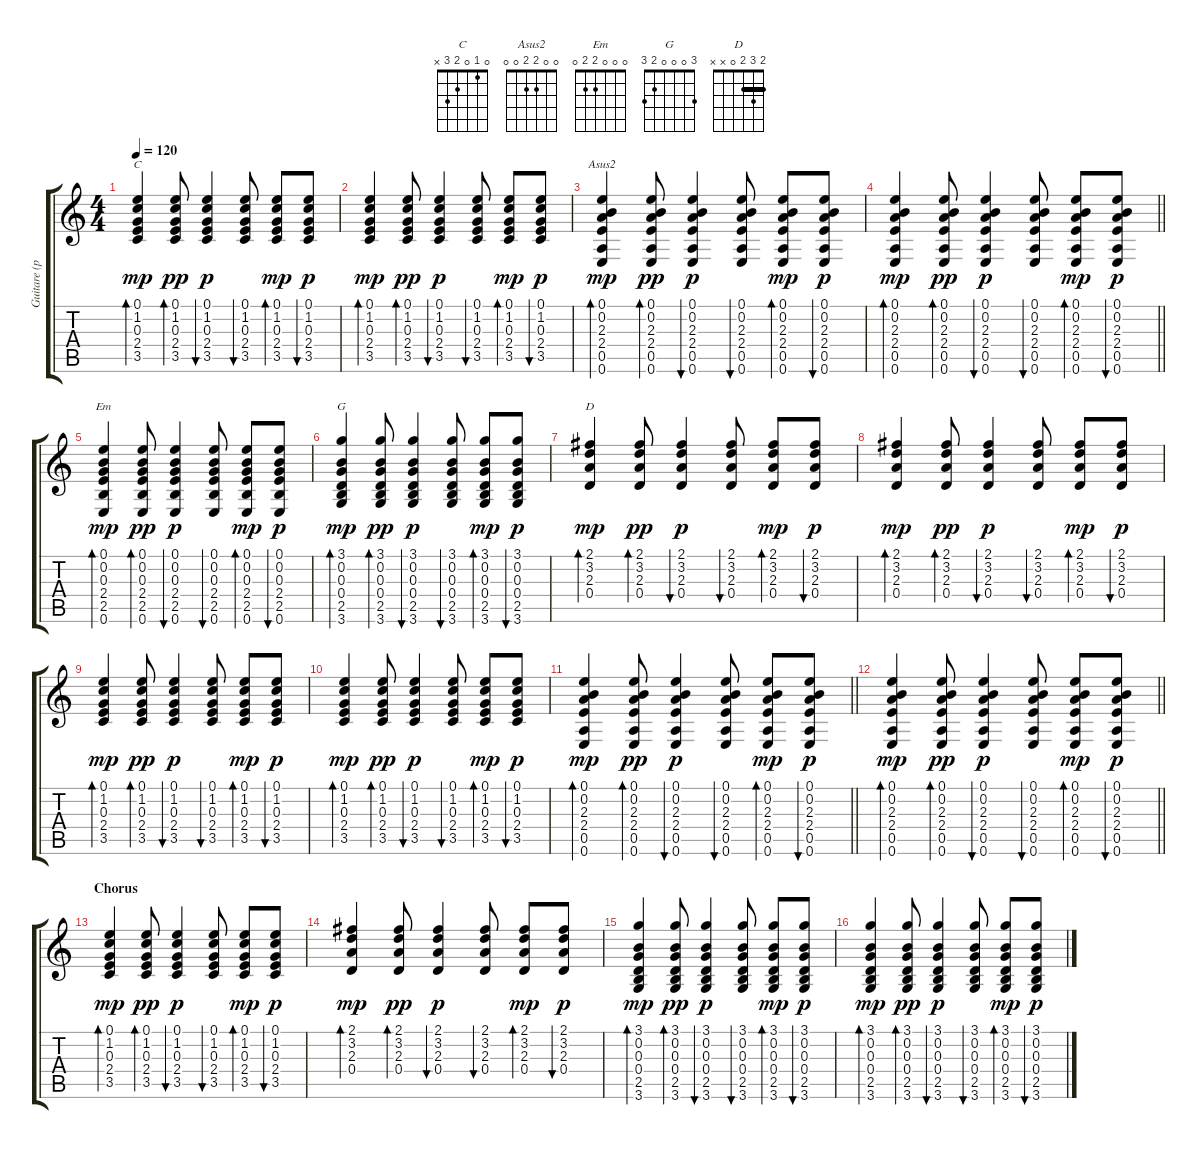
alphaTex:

\track ("Guitare (perso)" "Guitare (p") {instrument acousticguitarsteel}
\staff {score tabs}
\tuning (E4 B3 G3 D3 A2 E2) {hide}
\chord ("C" 0 1 0 2 3 x)
\chord ("Asus2" 0 0 2 2 0 0)
\chord ("Em" 0 0 0 2 2 0)
\chord ("G" 3 0 0 0 2 3)
\chord ("D" 2 3 2 0 x x) {barre 2}
\ts (4 4)
\tempo 120
\clef g2
\ks c
(0.1 1.2 0.3 2.4 3.5).4{bd 60 ch "C" dy mp} (0.1 1.2 0.3 2.4 3.5).8{bd 60 dy pp} (0.1 1.2 0.3 2.4 3.5).4{bu 60 dy p} (0.1 1.2 0.3 2.4 3.5).8{bu 60} (0.1 1.2 0.3 2.4 3.5).8{bd 60 dy mp} (0.1 1.2 0.3 2.4 3.5).8{bu 60 dy p} |
(0.1 1.2 0.3 2.4 3.5).4{bd 60 dy mp} (0.1 1.2 0.3 2.4 3.5).8{bd 60 dy pp} (0.1 1.2 0.3 2.4 3.5).4{bu 60 dy p} (0.1 1.2 0.3 2.4 3.5).8{bu 60} (0.1 1.2 0.3 2.4 3.5).8{bd 60 dy mp} (0.1 1.2 0.3 2.4 3.5).8{bu 60 dy p} |
(0.1 0.2 2.3 2.4 0.5 0.6).4{bd 60 ch "Asus2" dy mp} (0.1 0.2 2.3 2.4 0.5 0.6).8{bd 60 dy pp} (0.1 0.2 2.3 2.4 0.5 0.6).4{bu 60 dy p} (0.1 0.2 2.3 2.4 0.5 0.6).8{bu 60} (0.1 0.2 2.3 2.4 0.5 0.6).8{bd 60 dy mp} (0.1 0.2 2.3 2.4 0.5 0.6).8{bu 60 dy p} |
\barLineRight lightlight
(0.1 0.2 2.3 2.4 0.5 0.6).4{bd 60 dy mp} (0.1 0.2 2.3 2.4 0.5 0.6).8{bd 60 dy pp} (0.1 0.2 2.3 2.4 0.5 0.6).4{bu 60 dy p} (0.1 0.2 2.3 2.4 0.5 0.6).8{bu 60} (0.1 0.2 2.3 2.4 0.5 0.6).8{bd 60 dy mp} (0.1 0.2 2.3 2.4 0.5 0.6).8{bu 60 dy p} |
(0.1 0.2 0.3 2.4 2.5 0.6).4{bd 60 ch "Em" dy mp} (0.1 0.2 0.3 2.4 2.5 0.6).8{bd 60 dy pp} (0.1 0.2 0.3 2.4 2.5 0.6).4{bu 60 dy p} (0.1 0.2 0.3 2.4 2.5 0.6).8{bu 60} (0.1 0.2 0.3 2.4 2.5 0.6).8{bd 60 dy mp} (0.1 0.2 0.3 2.4 2.5 0.6).8{bu 60 dy p} |
(3.1 0.2 0.3 0.4 2.5 3.6).4{bd 60 ch "G" dy mp} (3.1 0.2 0.3 0.4 2.5 3.6).8{bd 60 dy pp} (3.1 0.2 0.3 0.4 2.5 3.6).4{bu 60 dy p} (3.1 0.2 0.3 0.4 2.5 3.6).8{bu 60} (3.1 0.2 0.3 0.4 2.5 3.6).8{bd 60 dy mp} (3.1 0.2 0.3 0.4 2.5 3.6).8{bu 60 dy p} |
(2.1 3.2 2.3 0.4).4{bd 60 ch "D" dy mp} (2.1 3.2 2.3 0.4).8{bd 60 dy pp} (2.1 3.2 2.3 0.4).4{bu 60 dy p} (2.1 3.2 2.3 0.4).8{bu 60} (2.1 3.2 2.3 0.4).8{bd 60 dy mp} (2.1 3.2 2.3 0.4).8{bu 60 dy p} |
(2.1 3.2 2.3 0.4).4{bd 60 dy mp} (2.1 3.2 2.3 0.4).8{bd 60 dy pp} (2.1 3.2 2.3 0.4).4{bu 60 dy p} (2.1 3.2 2.3 0.4).8{bu 60} (2.1 3.2 2.3 0.4).8{bd 60 dy mp} (2.1 3.2 2.3 0.4).8{bu 60 dy p} |
(0.1 1.2 0.3 2.4 3.5).4{bd 60 dy mp} (0.1 1.2 0.3 2.4 3.5).8{bd 60 dy pp} (0.1 1.2 0.3 2.4 3.5).4{bu 60 dy p} (0.1 1.2 0.3 2.4 3.5).8{bu 60} (0.1 1.2 0.3 2.4 3.5).8{bd 60 dy mp} (0.1 1.2 0.3 2.4 3.5).8{bu 60 dy p} |
(0.1 1.2 0.3 2.4 3.5).4{bd 60 dy mp} (0.1 1.2 0.3 2.4 3.5).8{bd 60 dy pp} (0.1 1.2 0.3 2.4 3.5).4{bu 60 dy p} (0.1 1.2 0.3 2.4 3.5).8{bu 60} (0.1 1.2 0.3 2.4 3.5).8{bd 60 dy mp} (0.1 1.2 0.3 2.4 3.5).8{bu 60 dy p} |
\barLineRight lightlight
(0.1 0.2 2.3 2.4 0.5 0.6).4{bd 60 dy mp} (0.1 0.2 2.3 2.4 0.5 0.6).8{bd 60 dy pp} (0.1 0.2 2.3 2.4 0.5 0.6).4{bu 60 dy p} (0.1 0.2 2.3 2.4 0.5 0.6).8{bu 60} (0.1 0.2 2.3 2.4 0.5 0.6).8{bd 60 dy mp} (0.1 0.2 2.3 2.4 0.5 0.6).8{bu 60 dy p} |
\barLineRight lightlight
(0.1 0.2 2.3 2.4 0.5 0.6).4{bd 60 dy mp} (0.1 0.2 2.3 2.4 0.5 0.6).8{bd 60 dy pp} (0.1 0.2 2.3 2.4 0.5 0.6).4{bu 60 dy p} (0.1 0.2 2.3 2.4 0.5 0.6).8{bu 60} (0.1 0.2 2.3 2.4 0.5 0.6).8{bd 60 dy mp} (0.1 0.2 2.3 2.4 0.5 0.6).8{bu 60 dy p} |
\section ("" "Chorus")
(0.1 1.2 0.3 2.4 3.5).4{bd 60 dy mp} (0.1 1.2 0.3 2.4 3.5).8{bd 60 dy pp} (0.1 1.2 0.3 2.4 3.5).4{bu 60 dy p} (0.1 1.2 0.3 2.4 3.5).8{bu 60} (0.1 1.2 0.3 2.4 3.5).8{bd 60 dy mp} (0.1 1.2 0.3 2.4 3.5).8{bu 60 dy p} |
(2.1 3.2 2.3 0.4).4{bd 60 dy mp} (2.1 3.2 2.3 0.4).8{bd 60 dy pp} (2.1 3.2 2.3 0.4).4{bu 60 dy p} (2.1 3.2 2.3 0.4).8{bu 60} (2.1 3.2 2.3 0.4).8{bd 60 dy mp} (2.1 3.2 2.3 0.4).8{bu 60 dy p} |
(3.1 0.2 0.3 0.4 2.5 3.6).4{bd 60 dy mp} (3.1 0.2 0.3 0.4 2.5 3.6).8{bd 60 dy pp} (3.1 0.2 0.3 0.4 2.5 3.6).4{bu 60 dy p} (3.1 0.2 0.3 0.4 2.5 3.6).8{bu 60} (3.1 0.2 0.3 0.4 2.5 3.6).8{bd 60 dy mp} (3.1 0.2 0.3 0.4 2.5 3.6).8{bu 60 dy p} |
(3.1 0.2 0.3 0.4 2.5 3.6).4{bd 60 dy mp} (3.1 0.2 0.3 0.4 2.5 3.6).8{bd 60 dy pp} (3.1 0.2 0.3 0.4 2.5 3.6).4{bu 60 dy p} (3.1 0.2 0.3 0.4 2.5 3.6).8{bu 60} (3.1 0.2 0.3 0.4 2.5 3.6).8{bd 60 dy mp} (3.1 0.2 0.3 0.4 2.5 3.6).8{bu 60 dy p}
